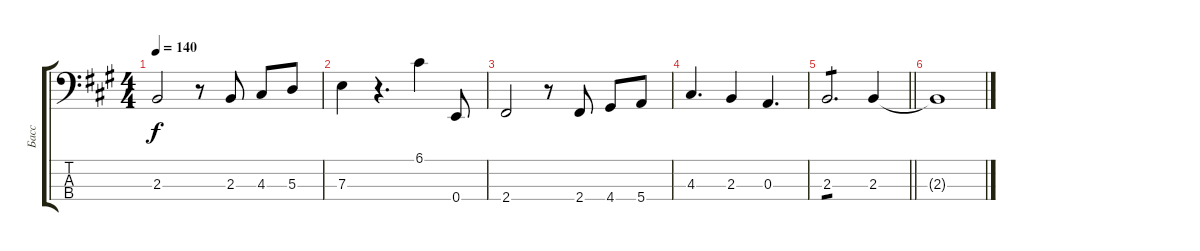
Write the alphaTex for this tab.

\track ("Басс" "Басс") {instrument electricbassfinger}
\staff {score tabs}
\tuning (G2 D2 A1 E1) {hide}
\ts (4 4)
\tempo 140
\clef f4
\ks f#minor
2.3.2{dy f} r.8 2.3.8 4.3.8 5.3.8 |
7.3.4 r.4{d} 6.1.4 0.4.8 |
2.4.2 r.8 2.4.8 4.4.8 5.4.8 |
4.3.4{d} 2.3.4 0.3.4{d} |
\barLineRight lightlight
2.3.2{d tp 1} 2.3.4 |
2.3{t}.1
